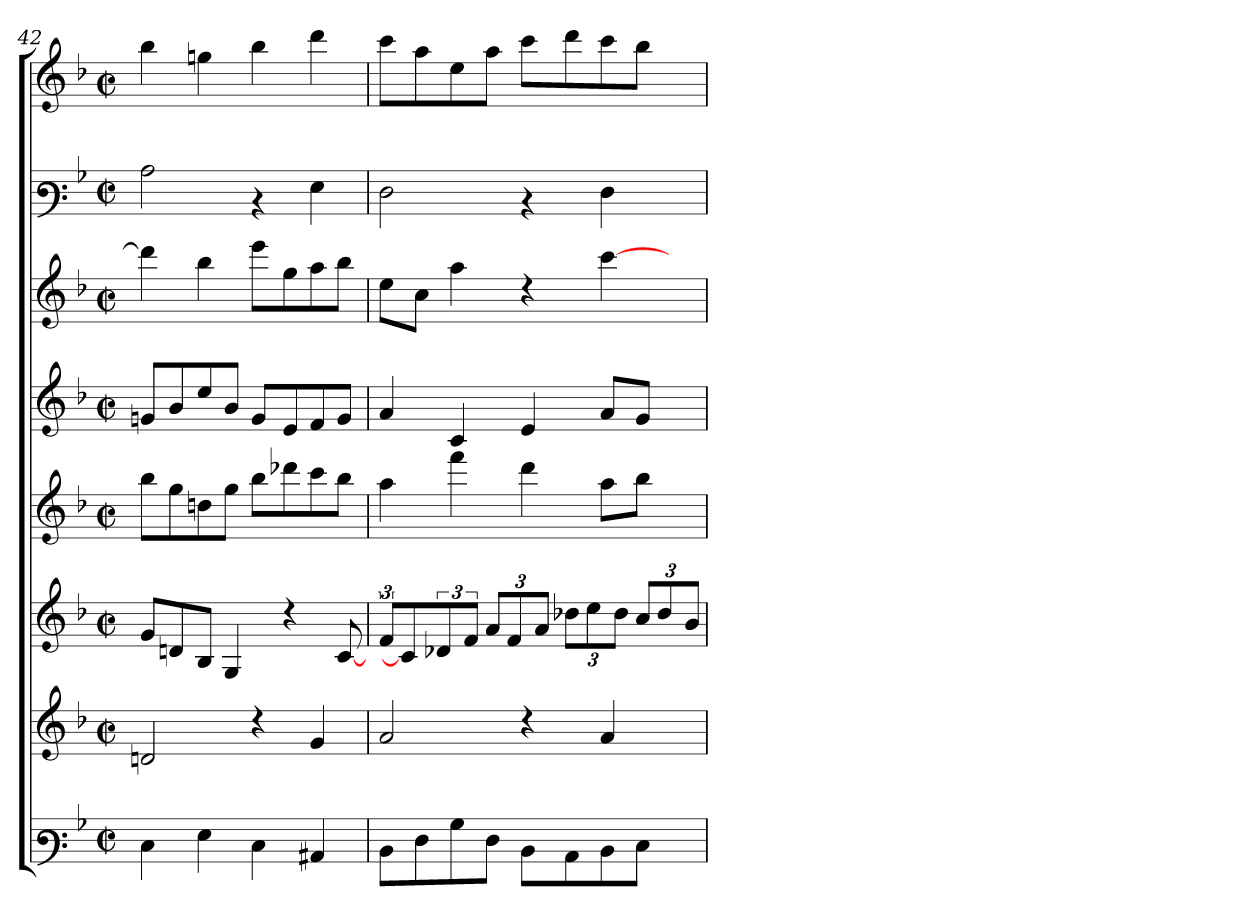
**kern	**kern	**kern	**kern	**kern	**kern	**kern	**kern
*part8	*part7	*part6	*part5	*part4	*part3	*part2	*part1
*staff8	*staff7	*staff6	*staff5	*staff4	*staff3	*staff2	*staff1
*I'V	*I'V	*I'V	*I'V	*I'V	*I'V	*I'V	*I'V
!!LO:LB:g=z
*clefF3	*clefG3	*clefG3	*clefG3	*clefG3	*clefG3	*clefF3	*clefG3
*k[b-]	*k[b-]	*k[b-]	*k[b-]	*k[b-]	*k[b-]	*k[b-]	*k[b-]
*M2/2	*M2/2	*M2/2	*M2/2	*M2/2	*M2/2	*M2/2	*M2/2
*met(c|)	*met(c|)	*met(c|)	*met(c|)	*met(c|)	*met(c|)	*met(c|)	*met(c|)
=42	=42	=42	=42	=42	=42	=42	=42
4E\	2Bn/	8e/L	8gg\L	8en/L	4bb-\]	2c\	4gg\
.	.	8Bn/	8ee\	8g/	.	.	.
4G\	.	8G/J	8bn\	8cc/	4gg\	.	4een\
.	.	4E/	8ee\J	8g/J	.	.	.
4E\	4rb	.	8gg\L	8e/L	8ccc\L	4rD	4gg\
.	.	4rb	8bb-X\	8c/	8ee\	.	.
4C#X/	4e/	.	8aa\	8d/	8ff\	4G\	4bb-\
.	.	[8A/	8gg\J	8e/J	8gg\J	.	.
=43	=43	=43	=43	=43	=43	=43	=43
8D\L	2f/	12d/L	4ff\	4f/	8cc\L	2F\	8aa\L
.	.	8A/]	.	.	.	.	.
8F\	.	.	.	.	8a\J	.	8ff\
.	.	12B-X/	.	.	.	.	.
8B-\	.	.	4ddd\	4A/	4ff\	.	8cc\
.	.	12d/J	.	.	.	.	.
8F\J	.	12f/L	.	.	.	.	8ff\J
.	.	12d/	.	.	.	.	.
8D\L	4rb	.	4bb-\	4c/	4rb	4rD	8aa\L
.	.	12f/J	.	.	.	.	.
8C\	.	12b-X\L	.	.	.	.	8bb-\
.	.	12cc\	.	.	.	.	.
8D\	4f/	.	8ff\L	8f/L	[>4aa\	4F\	8aa\
.	.	12b-\J	.	.	.	.	.
8E\J	.	12a/L	8gg\J	8e/J	.	.	8gg\J
.	.	12b-/	.	.	.	.	.
8ryy	8ryy	.	8ryy	8ryy	8ryy	8ryy	8ryy
.	.	12g/J	.	.	.	.	.
=	=	=	=	=	=	=	=
*-	*-	*-	*-	*-	*-	*-	*-
